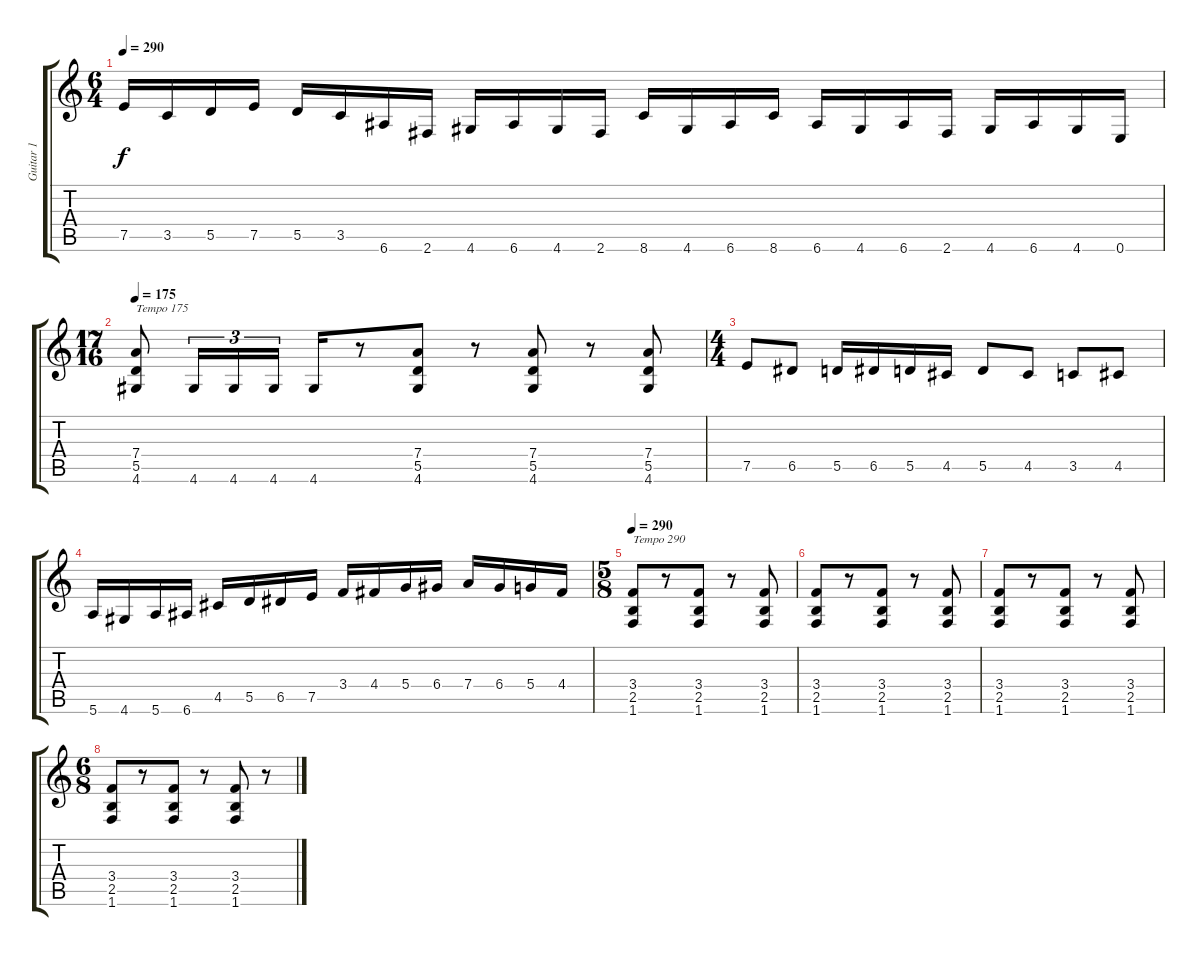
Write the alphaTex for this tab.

\track ("Guitar 1" "Guitar 1") {instrument distortionguitar}
\staff {score tabs}
\tuning (E4 B3 G3 D3 A2 E2) {hide}
\ts (6 4)
\tempo 290
\clef g2
\ks c
7.5.16{dy f} 3.5.16 5.5.16 7.5.16 5.5.16 3.5.16 6.6.16 2.6.16 4.6.16 6.6.16 4.6.16 2.6.16 8.6.16 4.6.16 6.6.16 8.6.16 6.6.16 4.6.16 6.6.16 2.6.16 4.6.16 6.6.16 4.6.16 0.6.16 |
\ts (17 16)
\tempo 175
(7.4 5.5 4.6).8{txt "Tempo 175"} 4.6.16{tu (3 2)} 4.6.16{tu (3 2)} 4.6.16{tu (3 2)} 4.6.16 r.8 (7.4 5.5 4.6).8 r.8 (7.4 5.5 4.6).8 r.8 (7.4 5.5 4.6).8 |
\ts (4 4)
7.5.8 6.5.8 5.5.16 6.5.16 5.5.16 4.5.16 5.5.8 4.5.8 3.5.8 4.5.8 |
5.6.16 4.6.16 5.6.16 6.6.16 4.5.16 5.5.16 6.5.16 7.5.16 3.4.16 4.4.16 5.4.16 6.4.16 7.4.16 6.4.16 5.4.16 4.4.16 |
\ts (5 8)
\tempo 290
(3.4 2.5 1.6).8{txt "Tempo 290"} r.8 (3.4 2.5 1.6).8 r.8 (3.4 2.5 1.6).8 |
(3.4 2.5 1.6).8 r.8 (3.4 2.5 1.6).8 r.8 (3.4 2.5 1.6).8 |
(3.4 2.5 1.6).8 r.8 (3.4 2.5 1.6).8 r.8 (3.4 2.5 1.6).8 |
\ts (6 8)
(3.4 2.5 1.6).8 r.8 (3.4 2.5 1.6).8 r.8 (3.4 2.5 1.6).8 r.8
